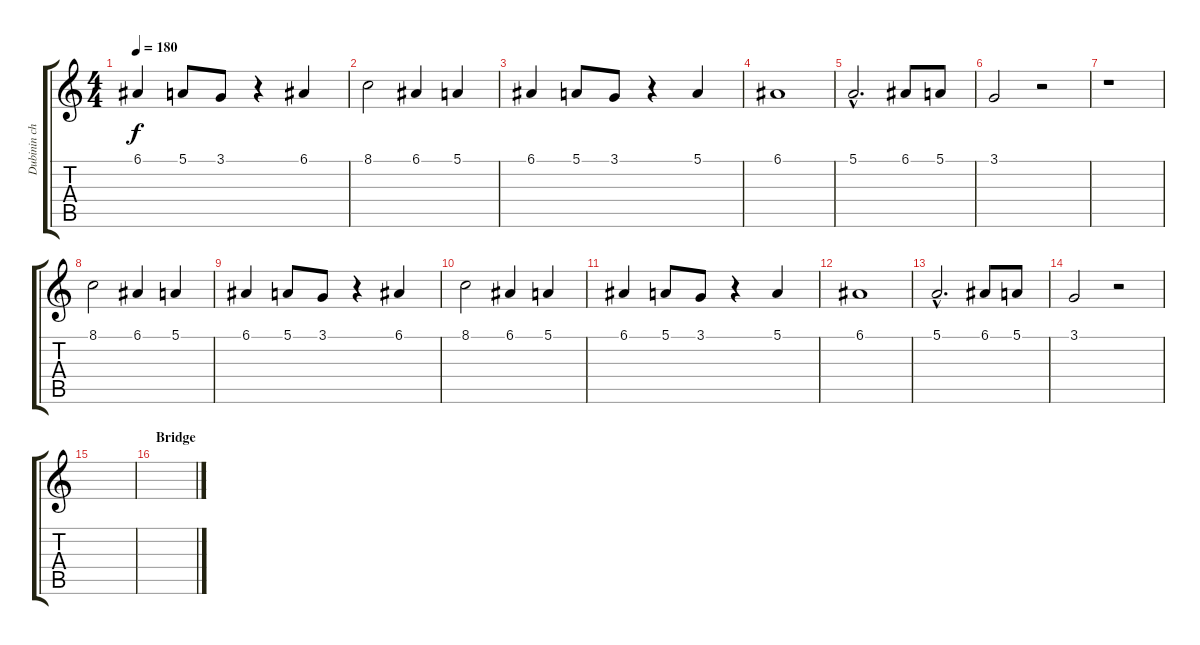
\track ("Dubinin chant" "Dubinin ch") {instrument baritonesax}
\staff {score tabs}
\tuning (E4 B3 G3 D3 A2 E2) {hide}
\ts (4 4)
\tempo 180
\clef g2
\ks c
6.1.4{dy f} 5.1.8 3.1.8 r.4 6.1.4 |
8.1.2 6.1.4 5.1.4 |
6.1.4 5.1.8 3.1.8 r.4 5.1.4 |
6.1.1 |
5.1{hac}.2{d} 6.1.8 5.1.8 |
3.1.2 r.2 |
r.1 |
8.1.2 6.1.4 5.1.4 |
6.1.4 5.1.8 3.1.8 r.4 6.1.4 |
8.1.2 6.1.4 5.1.4 |
6.1.4 5.1.8 3.1.8 r.4 5.1.4 |
6.1.1 |
5.1{hac}.2{d} 6.1.8 5.1.8 |
3.1.2 r.2 |
|
\section ("" "Bridge")
